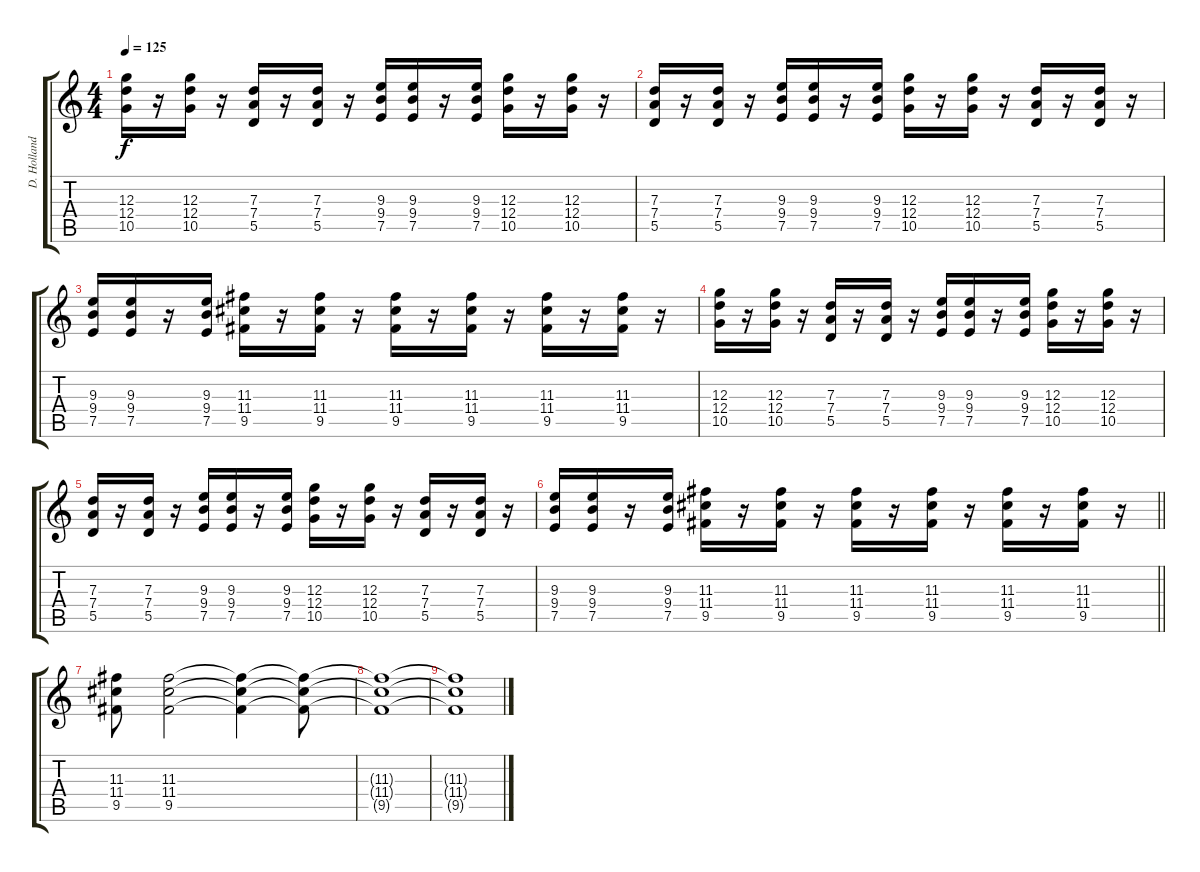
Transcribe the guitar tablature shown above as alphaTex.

\track ("D. Holland" "D. Holland") {instrument distortionguitar}
\staff {score tabs}
\tuning (E4 B3 G3 D3 A2 E2) {hide}
\ts (4 4)
\tempo 125
\clef g2
\ks c
(12.3 12.4 10.5).16{dy f} r.16 (12.3 12.4 10.5).16 r.16 (7.3 7.4 5.5).16 r.16 (7.3 7.4 5.5).16 r.16 (9.3 9.4 7.5).16 (9.3 9.4 7.5).16 r.16 (9.3 9.4 7.5).16 (12.3 12.4 10.5).16 r.16 (12.3 12.4 10.5).16 r.16 |
(7.3 7.4 5.5).16 r.16 (7.3 7.4 5.5).16 r.16 (9.3 9.4 7.5).16 (9.3 9.4 7.5).16 r.16 (9.3 9.4 7.5).16 (12.3 12.4 10.5).16 r.16 (12.3 12.4 10.5).16 r.16 (7.3 7.4 5.5).16 r.16 (7.3 7.4 5.5).16 r.16 |
(9.3 9.4 7.5).16 (9.3 9.4 7.5).16 r.16 (9.3 9.4 7.5).16 (11.3 11.4 9.5).16 r.16 (11.3 11.4 9.5).16 r.16 (11.3 11.4 9.5).16 r.16 (11.3 11.4 9.5).16 r.16 (11.3 11.4 9.5).16 r.16 (11.3 11.4 9.5).16 r.16 |
(12.3 12.4 10.5).16 r.16 (12.3 12.4 10.5).16 r.16 (7.3 7.4 5.5).16 r.16 (7.3 7.4 5.5).16 r.16 (9.3 9.4 7.5).16 (9.3 9.4 7.5).16 r.16 (9.3 9.4 7.5).16 (12.3 12.4 10.5).16 r.16 (12.3 12.4 10.5).16 r.16 |
(7.3 7.4 5.5).16 r.16 (7.3 7.4 5.5).16 r.16 (9.3 9.4 7.5).16 (9.3 9.4 7.5).16 r.16 (9.3 9.4 7.5).16 (12.3 12.4 10.5).16 r.16 (12.3 12.4 10.5).16 r.16 (7.3 7.4 5.5).16 r.16 (7.3 7.4 5.5).16 r.16 |
\barLineRight lightlight
(9.3 9.4 7.5).16 (9.3 9.4 7.5).16 r.16 (9.3 9.4 7.5).16 (11.3 11.4 9.5).16 r.16 (11.3 11.4 9.5).16 r.16 (11.3 11.4 9.5).16 r.16 (11.3 11.4 9.5).16 r.16 (11.3 11.4 9.5).16 r.16 (11.3 11.4 9.5).16 r.16 |
(11.3 11.4 9.5).8 (11.3 11.4 9.5).2 (11.3{t} 11.4{t} 9.5{t}).4 (11.3{t} 11.4{t} 9.5{t}).8 |
(11.3{t} 11.4{t} 9.5{t}).1 |
(11.3{t} 11.4{t} 9.5{t}).1
